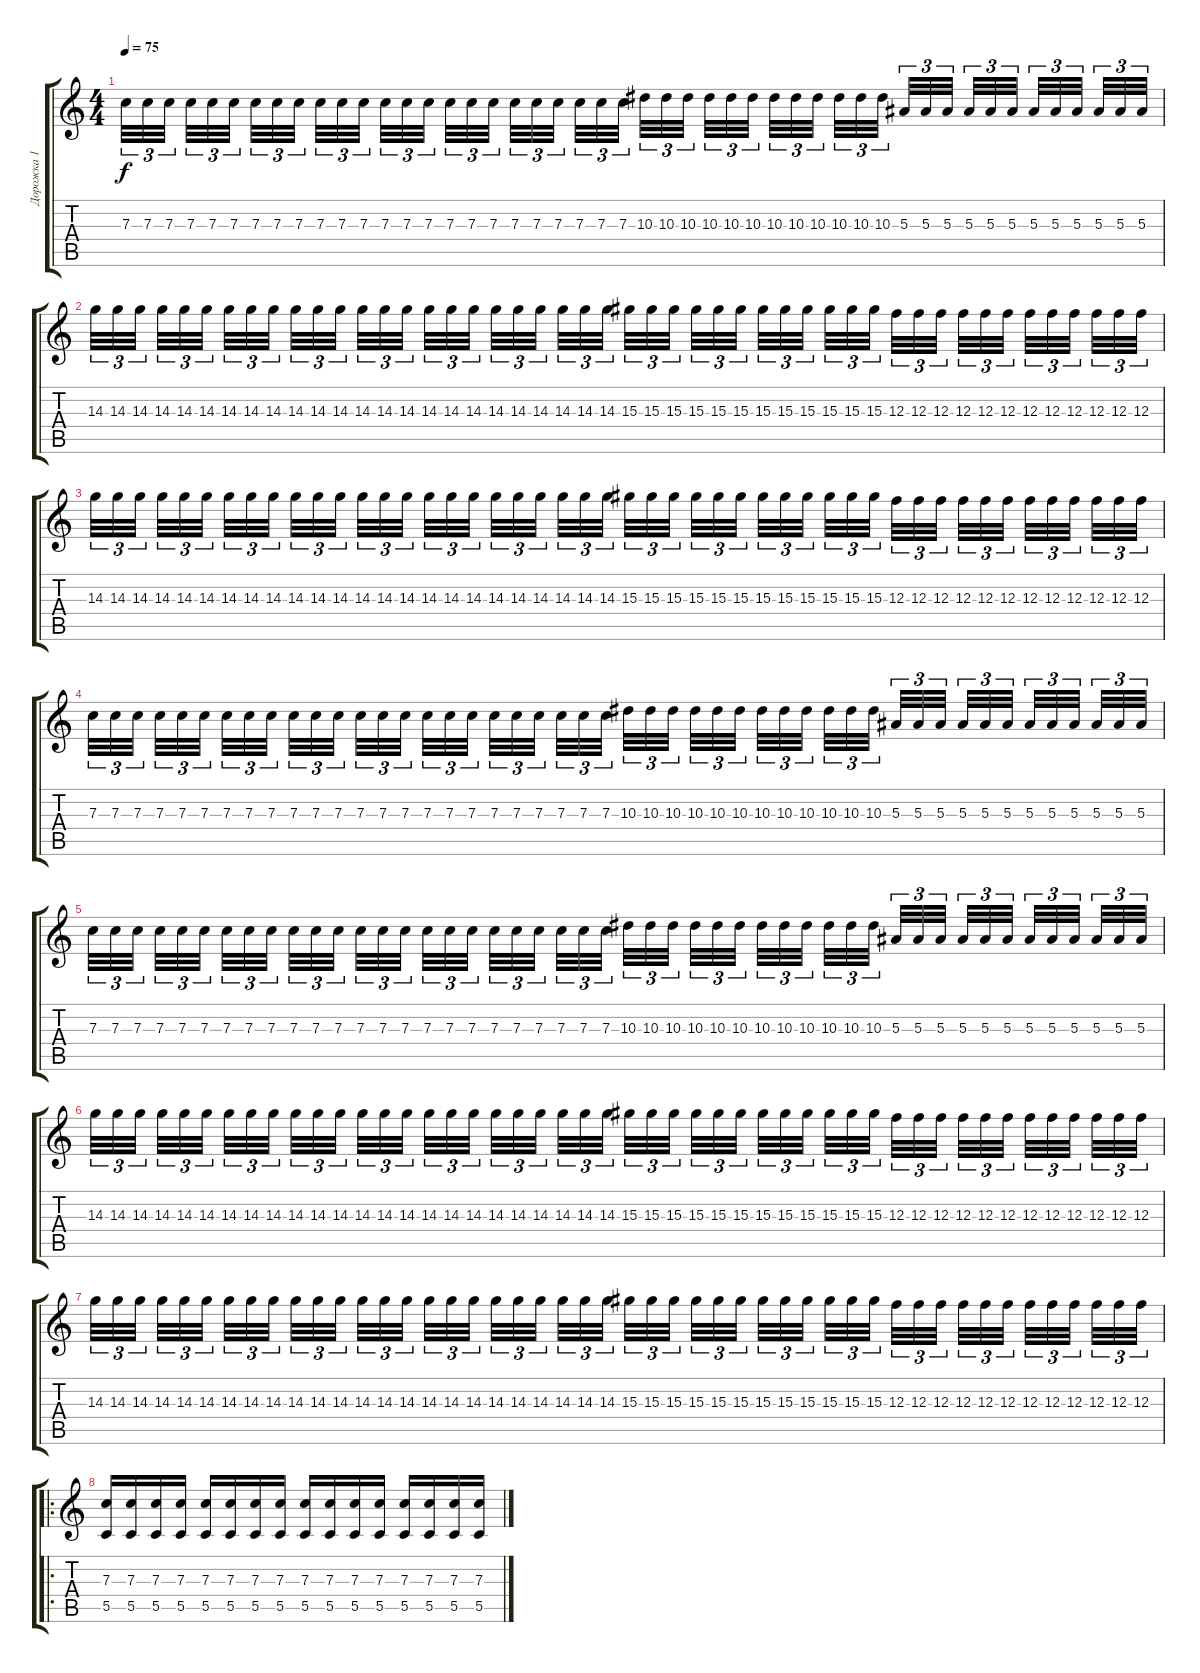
\track ("Дорожка 1" "Дорожка 1") {instrument distortionguitar}
\staff {score tabs}
\tuning (D4 A3 F3 C3 G2 C2) {hide}
\ts (4 4)
\tempo 75
\clef g2
\ks c
7.3.32{tu (3 2) dy f} 7.3.32{tu (3 2)} 7.3.32{tu (3 2) beam splitsecondary} 7.3.32{tu (3 2)} 7.3.32{tu (3 2)} 7.3.32{tu (3 2) beam splitsecondary} 7.3.32{tu (3 2)} 7.3.32{tu (3 2)} 7.3.32{tu (3 2) beam splitsecondary} 7.3.32{tu (3 2)} 7.3.32{tu (3 2)} 7.3.32{tu (3 2)} 7.3.32{tu (3 2)} 7.3.32{tu (3 2)} 7.3.32{tu (3 2) beam splitsecondary} 7.3.32{tu (3 2)} 7.3.32{tu (3 2)} 7.3.32{tu (3 2) beam splitsecondary} 7.3.32{tu (3 2)} 7.3.32{tu (3 2)} 7.3.32{tu (3 2) beam splitsecondary} 7.3.32{tu (3 2)} 7.3.32{tu (3 2)} 7.3.32{tu (3 2)} 10.3.32{tu (3 2)} 10.3.32{tu (3 2)} 10.3.32{tu (3 2) beam splitsecondary} 10.3.32{tu (3 2)} 10.3.32{tu (3 2)} 10.3.32{tu (3 2) beam splitsecondary} 10.3.32{tu (3 2)} 10.3.32{tu (3 2)} 10.3.32{tu (3 2) beam splitsecondary} 10.3.32{tu (3 2)} 10.3.32{tu (3 2)} 10.3.32{tu (3 2)} 5.3.32{tu (3 2)} 5.3.32{tu (3 2)} 5.3.32{tu (3 2) beam splitsecondary} 5.3.32{tu (3 2)} 5.3.32{tu (3 2)} 5.3.32{tu (3 2) beam splitsecondary} 5.3.32{tu (3 2)} 5.3.32{tu (3 2)} 5.3.32{tu (3 2) beam splitsecondary} 5.3.32{tu (3 2)} 5.3.32{tu (3 2)} 5.3.32{tu (3 2)} |
14.3.32{tu (3 2)} 14.3.32{tu (3 2)} 14.3.32{tu (3 2) beam splitsecondary} 14.3.32{tu (3 2)} 14.3.32{tu (3 2)} 14.3.32{tu (3 2) beam splitsecondary} 14.3.32{tu (3 2)} 14.3.32{tu (3 2)} 14.3.32{tu (3 2) beam splitsecondary} 14.3.32{tu (3 2)} 14.3.32{tu (3 2)} 14.3.32{tu (3 2)} 14.3.32{tu (3 2)} 14.3.32{tu (3 2)} 14.3.32{tu (3 2) beam splitsecondary} 14.3.32{tu (3 2)} 14.3.32{tu (3 2)} 14.3.32{tu (3 2) beam splitsecondary} 14.3.32{tu (3 2)} 14.3.32{tu (3 2)} 14.3.32{tu (3 2) beam splitsecondary} 14.3.32{tu (3 2)} 14.3.32{tu (3 2)} 14.3.32{tu (3 2)} 15.3.32{tu (3 2)} 15.3.32{tu (3 2)} 15.3.32{tu (3 2) beam splitsecondary} 15.3.32{tu (3 2)} 15.3.32{tu (3 2)} 15.3.32{tu (3 2) beam splitsecondary} 15.3.32{tu (3 2)} 15.3.32{tu (3 2)} 15.3.32{tu (3 2) beam splitsecondary} 15.3.32{tu (3 2)} 15.3.32{tu (3 2)} 15.3.32{tu (3 2)} 12.3.32{tu (3 2)} 12.3.32{tu (3 2)} 12.3.32{tu (3 2) beam splitsecondary} 12.3.32{tu (3 2)} 12.3.32{tu (3 2)} 12.3.32{tu (3 2) beam splitsecondary} 12.3.32{tu (3 2)} 12.3.32{tu (3 2)} 12.3.32{tu (3 2) beam splitsecondary} 12.3.32{tu (3 2)} 12.3.32{tu (3 2)} 12.3.32{tu (3 2)} |
14.3.32{tu (3 2)} 14.3.32{tu (3 2)} 14.3.32{tu (3 2) beam splitsecondary} 14.3.32{tu (3 2)} 14.3.32{tu (3 2)} 14.3.32{tu (3 2) beam splitsecondary} 14.3.32{tu (3 2)} 14.3.32{tu (3 2)} 14.3.32{tu (3 2) beam splitsecondary} 14.3.32{tu (3 2)} 14.3.32{tu (3 2)} 14.3.32{tu (3 2)} 14.3.32{tu (3 2)} 14.3.32{tu (3 2)} 14.3.32{tu (3 2) beam splitsecondary} 14.3.32{tu (3 2)} 14.3.32{tu (3 2)} 14.3.32{tu (3 2) beam splitsecondary} 14.3.32{tu (3 2)} 14.3.32{tu (3 2)} 14.3.32{tu (3 2) beam splitsecondary} 14.3.32{tu (3 2)} 14.3.32{tu (3 2)} 14.3.32{tu (3 2)} 15.3.32{tu (3 2)} 15.3.32{tu (3 2)} 15.3.32{tu (3 2) beam splitsecondary} 15.3.32{tu (3 2)} 15.3.32{tu (3 2)} 15.3.32{tu (3 2) beam splitsecondary} 15.3.32{tu (3 2)} 15.3.32{tu (3 2)} 15.3.32{tu (3 2) beam splitsecondary} 15.3.32{tu (3 2)} 15.3.32{tu (3 2)} 15.3.32{tu (3 2)} 12.3.32{tu (3 2)} 12.3.32{tu (3 2)} 12.3.32{tu (3 2) beam splitsecondary} 12.3.32{tu (3 2)} 12.3.32{tu (3 2)} 12.3.32{tu (3 2) beam splitsecondary} 12.3.32{tu (3 2)} 12.3.32{tu (3 2)} 12.3.32{tu (3 2) beam splitsecondary} 12.3.32{tu (3 2)} 12.3.32{tu (3 2)} 12.3.32{tu (3 2)} |
7.3.32{tu (3 2)} 7.3.32{tu (3 2)} 7.3.32{tu (3 2) beam splitsecondary} 7.3.32{tu (3 2)} 7.3.32{tu (3 2)} 7.3.32{tu (3 2) beam splitsecondary} 7.3.32{tu (3 2)} 7.3.32{tu (3 2)} 7.3.32{tu (3 2) beam splitsecondary} 7.3.32{tu (3 2)} 7.3.32{tu (3 2)} 7.3.32{tu (3 2)} 7.3.32{tu (3 2)} 7.3.32{tu (3 2)} 7.3.32{tu (3 2) beam splitsecondary} 7.3.32{tu (3 2)} 7.3.32{tu (3 2)} 7.3.32{tu (3 2) beam splitsecondary} 7.3.32{tu (3 2)} 7.3.32{tu (3 2)} 7.3.32{tu (3 2) beam splitsecondary} 7.3.32{tu (3 2)} 7.3.32{tu (3 2)} 7.3.32{tu (3 2)} 10.3.32{tu (3 2)} 10.3.32{tu (3 2)} 10.3.32{tu (3 2) beam splitsecondary} 10.3.32{tu (3 2)} 10.3.32{tu (3 2)} 10.3.32{tu (3 2) beam splitsecondary} 10.3.32{tu (3 2)} 10.3.32{tu (3 2)} 10.3.32{tu (3 2) beam splitsecondary} 10.3.32{tu (3 2)} 10.3.32{tu (3 2)} 10.3.32{tu (3 2)} 5.3.32{tu (3 2)} 5.3.32{tu (3 2)} 5.3.32{tu (3 2) beam splitsecondary} 5.3.32{tu (3 2)} 5.3.32{tu (3 2)} 5.3.32{tu (3 2) beam splitsecondary} 5.3.32{tu (3 2)} 5.3.32{tu (3 2)} 5.3.32{tu (3 2) beam splitsecondary} 5.3.32{tu (3 2)} 5.3.32{tu (3 2)} 5.3.32{tu (3 2)} |
7.3.32{tu (3 2)} 7.3.32{tu (3 2)} 7.3.32{tu (3 2) beam splitsecondary} 7.3.32{tu (3 2)} 7.3.32{tu (3 2)} 7.3.32{tu (3 2) beam splitsecondary} 7.3.32{tu (3 2)} 7.3.32{tu (3 2)} 7.3.32{tu (3 2) beam splitsecondary} 7.3.32{tu (3 2)} 7.3.32{tu (3 2)} 7.3.32{tu (3 2)} 7.3.32{tu (3 2)} 7.3.32{tu (3 2)} 7.3.32{tu (3 2) beam splitsecondary} 7.3.32{tu (3 2)} 7.3.32{tu (3 2)} 7.3.32{tu (3 2) beam splitsecondary} 7.3.32{tu (3 2)} 7.3.32{tu (3 2)} 7.3.32{tu (3 2) beam splitsecondary} 7.3.32{tu (3 2)} 7.3.32{tu (3 2)} 7.3.32{tu (3 2)} 10.3.32{tu (3 2)} 10.3.32{tu (3 2)} 10.3.32{tu (3 2) beam splitsecondary} 10.3.32{tu (3 2)} 10.3.32{tu (3 2)} 10.3.32{tu (3 2) beam splitsecondary} 10.3.32{tu (3 2)} 10.3.32{tu (3 2)} 10.3.32{tu (3 2) beam splitsecondary} 10.3.32{tu (3 2)} 10.3.32{tu (3 2)} 10.3.32{tu (3 2)} 5.3.32{tu (3 2)} 5.3.32{tu (3 2)} 5.3.32{tu (3 2) beam splitsecondary} 5.3.32{tu (3 2)} 5.3.32{tu (3 2)} 5.3.32{tu (3 2) beam splitsecondary} 5.3.32{tu (3 2)} 5.3.32{tu (3 2)} 5.3.32{tu (3 2) beam splitsecondary} 5.3.32{tu (3 2)} 5.3.32{tu (3 2)} 5.3.32{tu (3 2)} |
14.3.32{tu (3 2)} 14.3.32{tu (3 2)} 14.3.32{tu (3 2) beam splitsecondary} 14.3.32{tu (3 2)} 14.3.32{tu (3 2)} 14.3.32{tu (3 2) beam splitsecondary} 14.3.32{tu (3 2)} 14.3.32{tu (3 2)} 14.3.32{tu (3 2) beam splitsecondary} 14.3.32{tu (3 2)} 14.3.32{tu (3 2)} 14.3.32{tu (3 2)} 14.3.32{tu (3 2)} 14.3.32{tu (3 2)} 14.3.32{tu (3 2) beam splitsecondary} 14.3.32{tu (3 2)} 14.3.32{tu (3 2)} 14.3.32{tu (3 2) beam splitsecondary} 14.3.32{tu (3 2)} 14.3.32{tu (3 2)} 14.3.32{tu (3 2) beam splitsecondary} 14.3.32{tu (3 2)} 14.3.32{tu (3 2)} 14.3.32{tu (3 2)} 15.3.32{tu (3 2)} 15.3.32{tu (3 2)} 15.3.32{tu (3 2) beam splitsecondary} 15.3.32{tu (3 2)} 15.3.32{tu (3 2)} 15.3.32{tu (3 2) beam splitsecondary} 15.3.32{tu (3 2)} 15.3.32{tu (3 2)} 15.3.32{tu (3 2) beam splitsecondary} 15.3.32{tu (3 2)} 15.3.32{tu (3 2)} 15.3.32{tu (3 2)} 12.3.32{tu (3 2)} 12.3.32{tu (3 2)} 12.3.32{tu (3 2) beam splitsecondary} 12.3.32{tu (3 2)} 12.3.32{tu (3 2)} 12.3.32{tu (3 2) beam splitsecondary} 12.3.32{tu (3 2)} 12.3.32{tu (3 2)} 12.3.32{tu (3 2) beam splitsecondary} 12.3.32{tu (3 2)} 12.3.32{tu (3 2)} 12.3.32{tu (3 2)} |
14.3.32{tu (3 2)} 14.3.32{tu (3 2)} 14.3.32{tu (3 2) beam splitsecondary} 14.3.32{tu (3 2)} 14.3.32{tu (3 2)} 14.3.32{tu (3 2) beam splitsecondary} 14.3.32{tu (3 2)} 14.3.32{tu (3 2)} 14.3.32{tu (3 2) beam splitsecondary} 14.3.32{tu (3 2)} 14.3.32{tu (3 2)} 14.3.32{tu (3 2)} 14.3.32{tu (3 2)} 14.3.32{tu (3 2)} 14.3.32{tu (3 2) beam splitsecondary} 14.3.32{tu (3 2)} 14.3.32{tu (3 2)} 14.3.32{tu (3 2) beam splitsecondary} 14.3.32{tu (3 2)} 14.3.32{tu (3 2)} 14.3.32{tu (3 2) beam splitsecondary} 14.3.32{tu (3 2)} 14.3.32{tu (3 2)} 14.3.32{tu (3 2)} 15.3.32{tu (3 2)} 15.3.32{tu (3 2)} 15.3.32{tu (3 2) beam splitsecondary} 15.3.32{tu (3 2)} 15.3.32{tu (3 2)} 15.3.32{tu (3 2) beam splitsecondary} 15.3.32{tu (3 2)} 15.3.32{tu (3 2)} 15.3.32{tu (3 2) beam splitsecondary} 15.3.32{tu (3 2)} 15.3.32{tu (3 2)} 15.3.32{tu (3 2)} 12.3.32{tu (3 2)} 12.3.32{tu (3 2)} 12.3.32{tu (3 2) beam splitsecondary} 12.3.32{tu (3 2)} 12.3.32{tu (3 2)} 12.3.32{tu (3 2) beam splitsecondary} 12.3.32{tu (3 2)} 12.3.32{tu (3 2)} 12.3.32{tu (3 2) beam splitsecondary} 12.3.32{tu (3 2)} 12.3.32{tu (3 2)} 12.3.32{tu (3 2)} |
\ro
(7.3 5.5).16 (7.3 5.5).16 (7.3 5.5).16 (7.3 5.5).16 (7.3 5.5).16 (7.3 5.5).16 (7.3 5.5).16 (7.3 5.5).16 (7.3 5.5).16 (7.3 5.5).16 (7.3 5.5).16 (7.3 5.5).16 (7.3 5.5).16 (7.3 5.5).16 (7.3 5.5).16 (7.3 5.5).16
